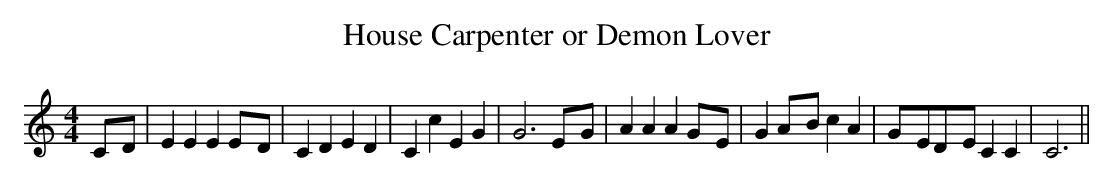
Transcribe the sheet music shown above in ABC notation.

X:1
T:House Carpenter or Demon Lover
M:4/4
L:1/4
K:C
C/2-D/2| E E EE/2-D/2| C D E D| C c E G| G3E/2-G/2| A A AG/2-E/2| GA/2-B/2 c A|\
G/2-E/2D/2-E/2 C C| C3||
